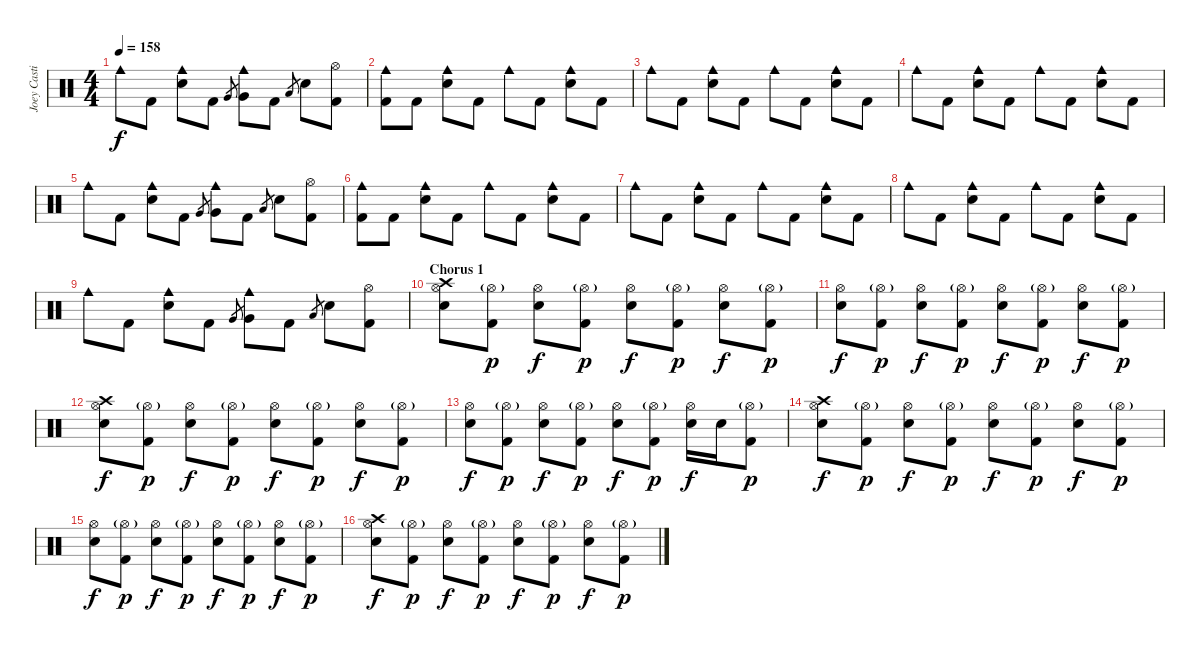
\track ("Joey Castillo" "Joey Casti") {instrument percussion}
\staff {score}
\articulation defaults
\ts (4 4)
\tempo 158
\clef neutral
\ks c "Cowbell medium (hit)".8{dy f} "Kick (hit) 2".8
("Cowbell medium (hit)" "Electric Snare (hit)").8 "Kick (hit) 2".8 "Very Low Tom (hit)".8{gr} ("Cowbell medium (hit)" "Very Low Tom (hit)").8 "Kick (hit) 2".8 "Low Floor Tom (hit)".8{gr} "Electric Snare (hit)".8 ("Hi-Hat (open)" "Kick (hit) 2").8 |
("Cowbell medium (hit)" "Kick (hit) 2").8 "Kick (hit) 2".8 ("Cowbell medium (hit)" "Electric Snare (hit)").8 "Kick (hit) 2".8 "Cowbell medium (hit)".8 "Kick (hit) 2".8 ("Cowbell medium (hit)" "Electric Snare (hit)").8 "Kick (hit) 2".8 |
"Cowbell medium (hit)".8 "Kick (hit) 2".8 ("Cowbell medium (hit)" "Electric Snare (hit)").8 "Kick (hit) 2".8 "Cowbell medium (hit)".8 "Kick (hit) 2".8 ("Cowbell medium (hit)" "Electric Snare (hit)").8 "Kick (hit) 2".8 |
"Cowbell medium (hit)".8 "Kick (hit) 2".8 ("Cowbell medium (hit)" "Electric Snare (hit)").8 "Kick (hit) 2".8 "Cowbell medium (hit)".8 "Kick (hit) 2".8 ("Cowbell medium (hit)" "Electric Snare (hit)").8 "Kick (hit) 2".8 |
"Cowbell medium (hit)".8 "Kick (hit) 2".8 ("Cowbell medium (hit)" "Electric Snare (hit)").8 "Kick (hit) 2".8 "Very Low Tom (hit)".8{gr} ("Cowbell medium (hit)" "Very Low Tom (hit)").8 "Kick (hit) 2".8 "Low Floor Tom (hit)".8{gr} "Electric Snare (hit)".8 ("Hi-Hat (open)" "Kick (hit) 2").8 |
("Cowbell medium (hit)" "Kick (hit) 2").8 "Kick (hit) 2".8 ("Cowbell medium (hit)" "Electric Snare (hit)").8 "Kick (hit) 2".8 "Cowbell medium (hit)".8 "Kick (hit) 2".8 ("Cowbell medium (hit)" "Electric Snare (hit)").8 "Kick (hit) 2".8 |
"Cowbell medium (hit)".8 "Kick (hit) 2".8 ("Cowbell medium (hit)" "Electric Snare (hit)").8 "Kick (hit) 2".8 "Cowbell medium (hit)".8 "Kick (hit) 2".8 ("Cowbell medium (hit)" "Electric Snare (hit)").8 "Kick (hit) 2".8 |
"Cowbell medium (hit)".8 "Kick (hit) 2".8 ("Cowbell medium (hit)" "Electric Snare (hit)").8 "Kick (hit) 2".8 "Cowbell medium (hit)".8 "Kick (hit) 2".8 ("Cowbell medium (hit)" "Electric Snare (hit)").8 "Kick (hit) 2".8 |
"Cowbell medium (hit)".8 "Kick (hit) 2".8 ("Cowbell medium (hit)" "Electric Snare (hit)").8 "Kick (hit) 2".8 "Very Low Tom (hit)".8{gr} ("Cowbell medium (hit)" "Very Low Tom (hit)").8 "Kick (hit) 2".8 "Low Floor Tom (hit)".8{gr} "Electric Snare (hit)".8 ("Hi-Hat (open)" "Kick (hit) 2").8 |
\section ("" "Chorus 1")
("Hi-Hat (open)" "Crash high (hit)" "Electric Snare (hit)").8 ("Hi-Hat (open)"{g} "Kick (hit) 2").8{dy p} ("Hi-Hat (open)" "Electric Snare (hit)").8{dy f} ("Hi-Hat (open)"{g} "Kick (hit) 2").8{dy p} ("Hi-Hat (open)" "Electric Snare (hit)").8{dy f} ("Hi-Hat (open)"{g} "Kick (hit) 2").8{dy p} ("Hi-Hat (open)" "Electric Snare (hit)").8{dy f} ("Hi-Hat (open)"{g} "Kick (hit) 2").8{dy p} |
("Hi-Hat (open)" "Electric Snare (hit)").8{dy f} ("Hi-Hat (open)"{g} "Kick (hit) 2").8{dy p} ("Hi-Hat (open)" "Electric Snare (hit)").8{dy f} ("Hi-Hat (open)"{g} "Kick (hit) 2").8{dy p} ("Hi-Hat (open)" "Electric Snare (hit)").8{dy f} ("Hi-Hat (open)"{g} "Kick (hit) 2").8{dy p} ("Hi-Hat (open)" "Electric Snare (hit)").8{dy f} ("Hi-Hat (open)"{g} "Kick (hit) 2").8{dy p} |
("Hi-Hat (open)" "Crash high (hit)" "Electric Snare (hit)").8{dy f} ("Hi-Hat (open)"{g} "Kick (hit) 2").8{dy p} ("Hi-Hat (open)" "Electric Snare (hit)").8{dy f} ("Hi-Hat (open)"{g} "Kick (hit) 2").8{dy p} ("Hi-Hat (open)" "Electric Snare (hit)").8{dy f} ("Hi-Hat (open)"{g} "Kick (hit) 2").8{dy p} ("Hi-Hat (open)" "Electric Snare (hit)").8{dy f} ("Hi-Hat (open)"{g} "Kick (hit) 2").8{dy p} |
("Hi-Hat (open)" "Electric Snare (hit)").8{dy f} ("Hi-Hat (open)"{g} "Kick (hit) 2").8{dy p} ("Hi-Hat (open)" "Electric Snare (hit)").8{dy f} ("Hi-Hat (open)"{g} "Kick (hit) 2").8{dy p} ("Hi-Hat (open)" "Electric Snare (hit)").8{dy f} ("Hi-Hat (open)"{g} "Kick (hit) 2").8{dy p} ("Hi-Hat (open)" "Electric Snare (hit)").16{dy f} "Electric Snare (hit)".16 ("Hi-Hat (open)"{g} "Kick (hit) 2").8{dy p} |
("Hi-Hat (open)" "Crash high (hit)" "Electric Snare (hit)").8{dy f} ("Hi-Hat (open)"{g} "Kick (hit) 2").8{dy p} ("Hi-Hat (open)" "Electric Snare (hit)").8{dy f} ("Hi-Hat (open)"{g} "Kick (hit) 2").8{dy p} ("Hi-Hat (open)" "Electric Snare (hit)").8{dy f} ("Hi-Hat (open)"{g} "Kick (hit) 2").8{dy p} ("Hi-Hat (open)" "Electric Snare (hit)").8{dy f} ("Hi-Hat (open)"{g} "Kick (hit) 2").8{dy p} |
("Hi-Hat (open)" "Electric Snare (hit)").8{dy f} ("Hi-Hat (open)"{g} "Kick (hit) 2").8{dy p} ("Hi-Hat (open)" "Electric Snare (hit)").8{dy f} ("Hi-Hat (open)"{g} "Kick (hit) 2").8{dy p} ("Hi-Hat (open)" "Electric Snare (hit)").8{dy f} ("Hi-Hat (open)"{g} "Kick (hit) 2").8{dy p} ("Hi-Hat (open)" "Electric Snare (hit)").8{dy f} ("Hi-Hat (open)"{g} "Kick (hit) 2").8{dy p} |
("Hi-Hat (open)" "Crash high (hit)" "Electric Snare (hit)").8{dy f} ("Hi-Hat (open)"{g} "Kick (hit) 2").8{dy p} ("Hi-Hat (open)" "Electric Snare (hit)").8{dy f} ("Hi-Hat (open)"{g} "Kick (hit) 2").8{dy p} ("Hi-Hat (open)" "Electric Snare (hit)").8{dy f} ("Hi-Hat (open)"{g} "Kick (hit) 2").8{dy p} ("Hi-Hat (open)" "Electric Snare (hit)").8{dy f} ("Hi-Hat (open)"{g} "Kick (hit) 2").8{dy p}
